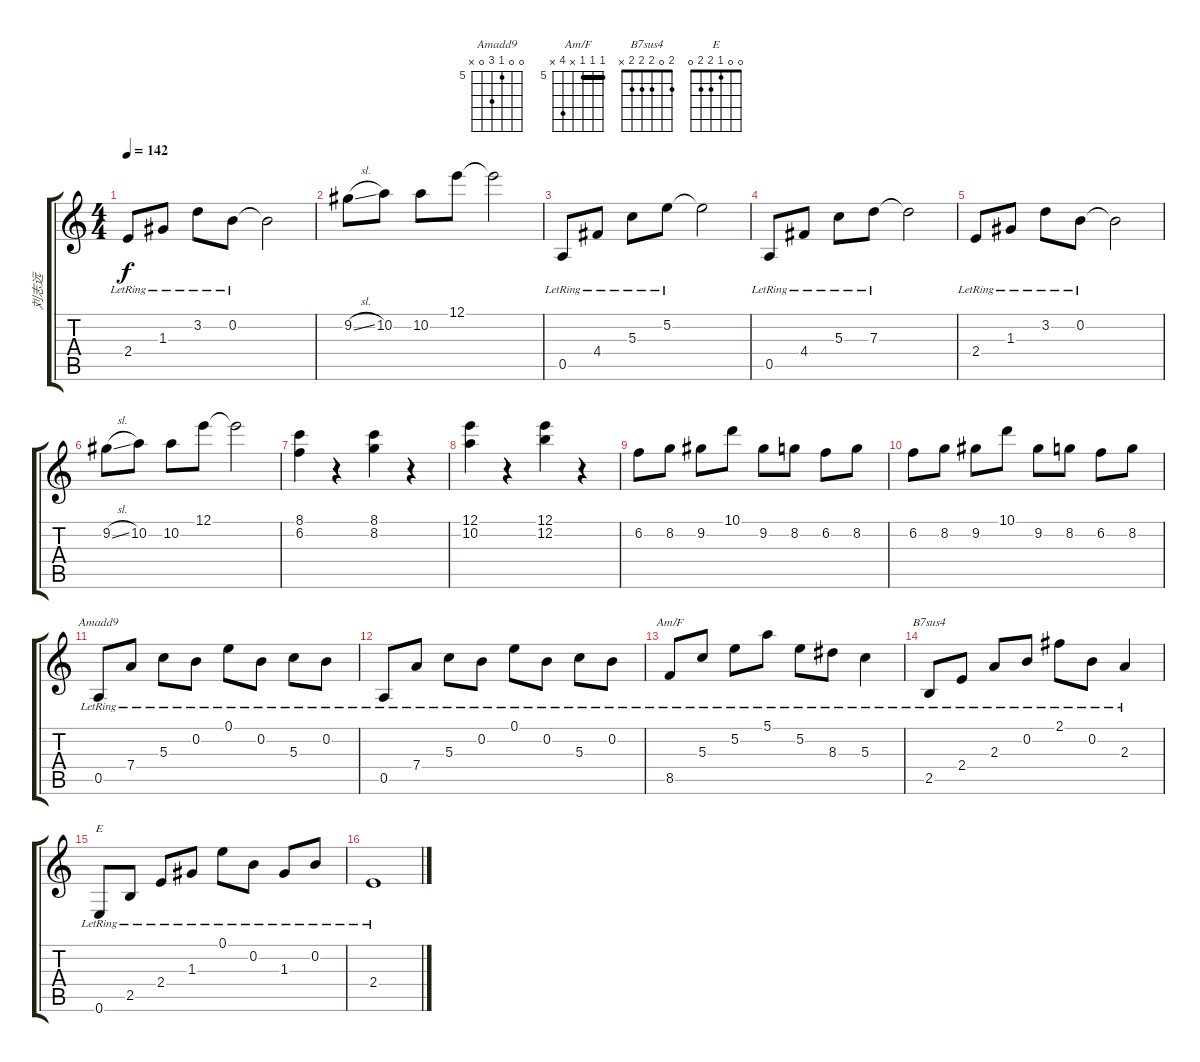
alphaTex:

\track ("刘志远" "刘志远") {instrument electricguitarclean}
\staff {score tabs}
\tuning (E4 B3 G3 D3 A2 E2) {hide}
\chord ("Amadd9" 0 0 5 7 0 x) {firstfret 5}
\chord ("Am/F" 5 5 5 x 8 x) {firstfret 5 barre 5}
\chord ("B7sus4" 2 0 2 2 2 x)
\chord ("E" 0 0 1 2 2 0)
\ts (4 4)
\tempo 142
\clef g2
\ks c
2.4{lr}.8{dy f} 1.3{lr}.8 3.2{lr}.8 0.2{lr}.8 0.2{t}.2 |
9.2{sl}.8 10.2.8 10.2.8 12.1.8 12.1{t}.2 |
0.5{lr}.8 4.4{lr}.8 5.3{lr}.8 5.2{lr}.8 5.2{t}.2 |
0.5{lr}.8 4.4{lr}.8 5.3{lr}.8 7.3{lr}.8 7.3{t}.2 |
2.4{lr}.8 1.3{lr}.8 3.2{lr}.8 0.2{lr}.8 0.2{t}.2 |
9.2{sl}.8 10.2.8 10.2.8 12.1.8 12.1{t}.2 |
(8.1 6.2).4 r.4 (8.1 8.2).4 r.4 |
(12.1 10.2).4 r.4 (12.1 12.2).4 r.4 |
6.2.8 8.2.8 9.2.8 10.1.8 9.2.8 8.2.8 6.2.8 8.2.8 |
6.2.8 8.2.8 9.2.8 10.1.8 9.2.8 8.2.8 6.2.8 8.2.8 |
0.5{lr}.8{ch "Amadd9"} 7.4{lr}.8 5.3{lr}.8 0.2{lr}.8 0.1{lr}.8 0.2{lr}.8 5.3{lr}.8 0.2{lr}.8 |
0.5{lr}.8 7.4{lr}.8 5.3{lr}.8 0.2{lr}.8 0.1{lr}.8 0.2{lr}.8 5.3{lr}.8 0.2{lr}.8 |
8.5{lr}.8{ch "Am/F"} 5.3{lr}.8 5.2{lr}.8 5.1{lr}.8 5.2{lr}.8 8.3{lr}.8 5.3{lr}.4 |
2.5{lr}.8{ch "B7sus4"} 2.4{lr}.8 2.3{lr}.8 0.2{lr}.8 2.1{lr}.8 0.2{lr}.8 2.3{lr}.4 |
0.6{lr}.8{ch "E"} 2.5{lr}.8 2.4{lr}.8 1.3{lr}.8 0.1{lr}.8 0.2{lr}.8 1.3{lr}.8 0.2{lr}.8 |
2.4{lr}.1
